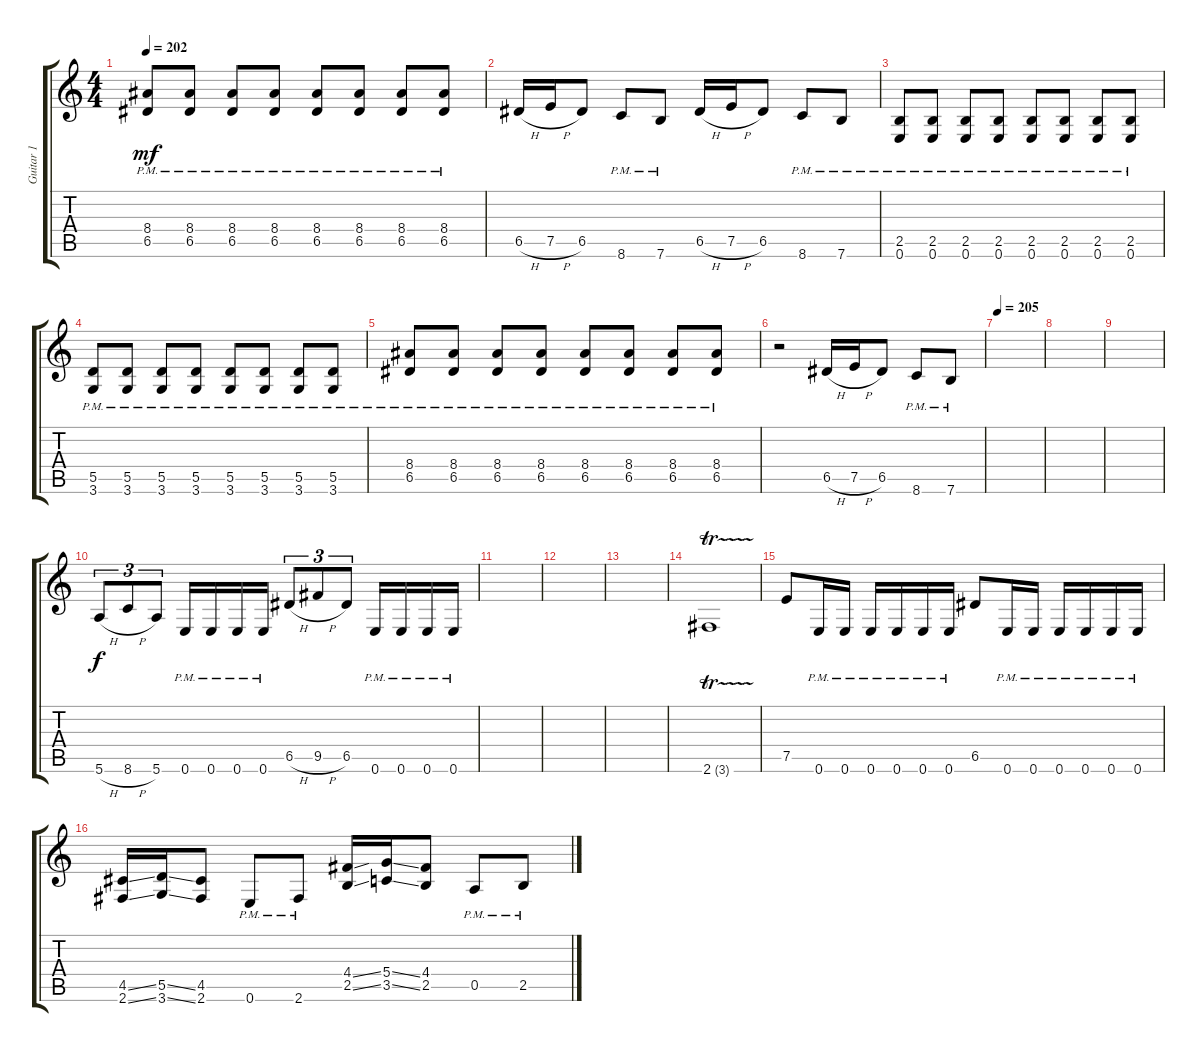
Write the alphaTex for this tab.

\track ("Guitar 1" "Guitar 1") {instrument distortionguitar}
\staff {score tabs}
\tuning (E4 B3 G3 D3 A2 E2) {hide}
\ts (4 4)
\tempo 202
\clef g2
\ks c
(8.4{pm} 6.5{pm}).8{dy mf} (8.4{pm} 6.5{pm}).8 (8.4{pm} 6.5{pm}).8 (8.4{pm} 6.5{pm}).8 (8.4{pm} 6.5{pm}).8 (8.4{pm} 6.5{pm}).8 (8.4{pm} 6.5{pm}).8 (8.4{pm} 6.5{pm}).8 |
6.5{h}.16 7.5{h}.16 6.5.8 8.6{pm}.8 7.6{pm}.8 6.5{h}.16 7.5{h}.16 6.5.8 8.6{pm}.8 7.6{pm}.8 |
(2.5{pm} 0.6{pm}).8 (2.5{pm} 0.6{pm}).8 (2.5{pm} 0.6{pm}).8 (2.5{pm} 0.6{pm}).8 (2.5{pm} 0.6{pm}).8 (2.5{pm} 0.6{pm}).8 (2.5{pm} 0.6{pm}).8 (2.5{pm} 0.6{pm}).8 |
(5.5{pm} 3.6{pm}).8 (5.5{pm} 3.6{pm}).8 (5.5{pm} 3.6{pm}).8 (5.5{pm} 3.6{pm}).8 (5.5{pm} 3.6{pm}).8 (5.5{pm} 3.6{pm}).8 (5.5{pm} 3.6{pm}).8 (5.5{pm} 3.6{pm}).8 |
(8.4{pm} 6.5{pm}).8 (8.4{pm} 6.5{pm}).8 (8.4{pm} 6.5{pm}).8 (8.4{pm} 6.5{pm}).8 (8.4{pm} 6.5{pm}).8 (8.4{pm} 6.5{pm}).8 (8.4{pm} 6.5{pm}).8 (8.4{pm} 6.5{pm}).8 |
r.2 6.5{h}.16 7.5{h}.16 6.5.8 8.6{pm}.8 7.6{pm}.8 |
\tempo 205
|
|
|
5.6{h}.8{tu (3 2) dy f} 8.6{h}.8{tu (3 2)} 5.6.8{tu (3 2)} 0.6{pm}.16 0.6{pm}.16 0.6{pm}.16 0.6{pm}.16 6.5{h}.8{tu (3 2)} 9.5{h}.8{tu (3 2)} 6.5.8{tu (3 2)} 0.6{pm}.16 0.6{pm}.16 0.6{pm}.16 0.6{pm}.16 |
|
|
|
2.6{tr (3 16)}.1 |
7.5.8 0.6{pm}.16 0.6{pm}.16 0.6{pm}.16 0.6{pm}.16 0.6{pm}.16 0.6{pm}.16 6.5.8 0.6{pm}.16 0.6{pm}.16 0.6{pm}.16 0.6{pm}.16 0.6{pm}.16 0.6{pm}.16 |
(4.5{ss} 2.6{ss}).16 (5.5{ss} 3.6{ss}).16 (4.5 2.6).8 0.6{pm}.8 2.6{pm}.8 (4.4{ss} 2.5{ss}).16 (5.4{ss} 3.5{ss}).16 (4.4 2.5).8 0.5{pm}.8 2.5{pm}.8
